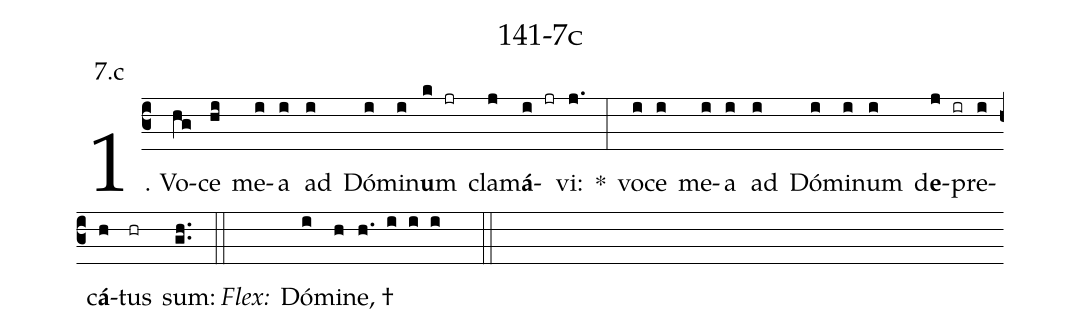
name: 141-7c;
annotation: 7.c;
%%
(c3)1. Vo(hg)ce(hi) me(i)a(i) ad(i) Dó(i)mi(i)n<b>u</b>m(k jr) cla(j)m<b>á</b>(i jr)vi:(j.) *(:) vo(i)ce(i) me(i)a(i) ad(i) Dó(i)mi(i)num(i) d<b>e</b>(j ir)pre(i)c<b>á</b>(h)tus(hr) sum:(gh..) (::)
<i>Flex:</i>()  Dó(i)mi(h)ne, †(h. i i i  ::)
